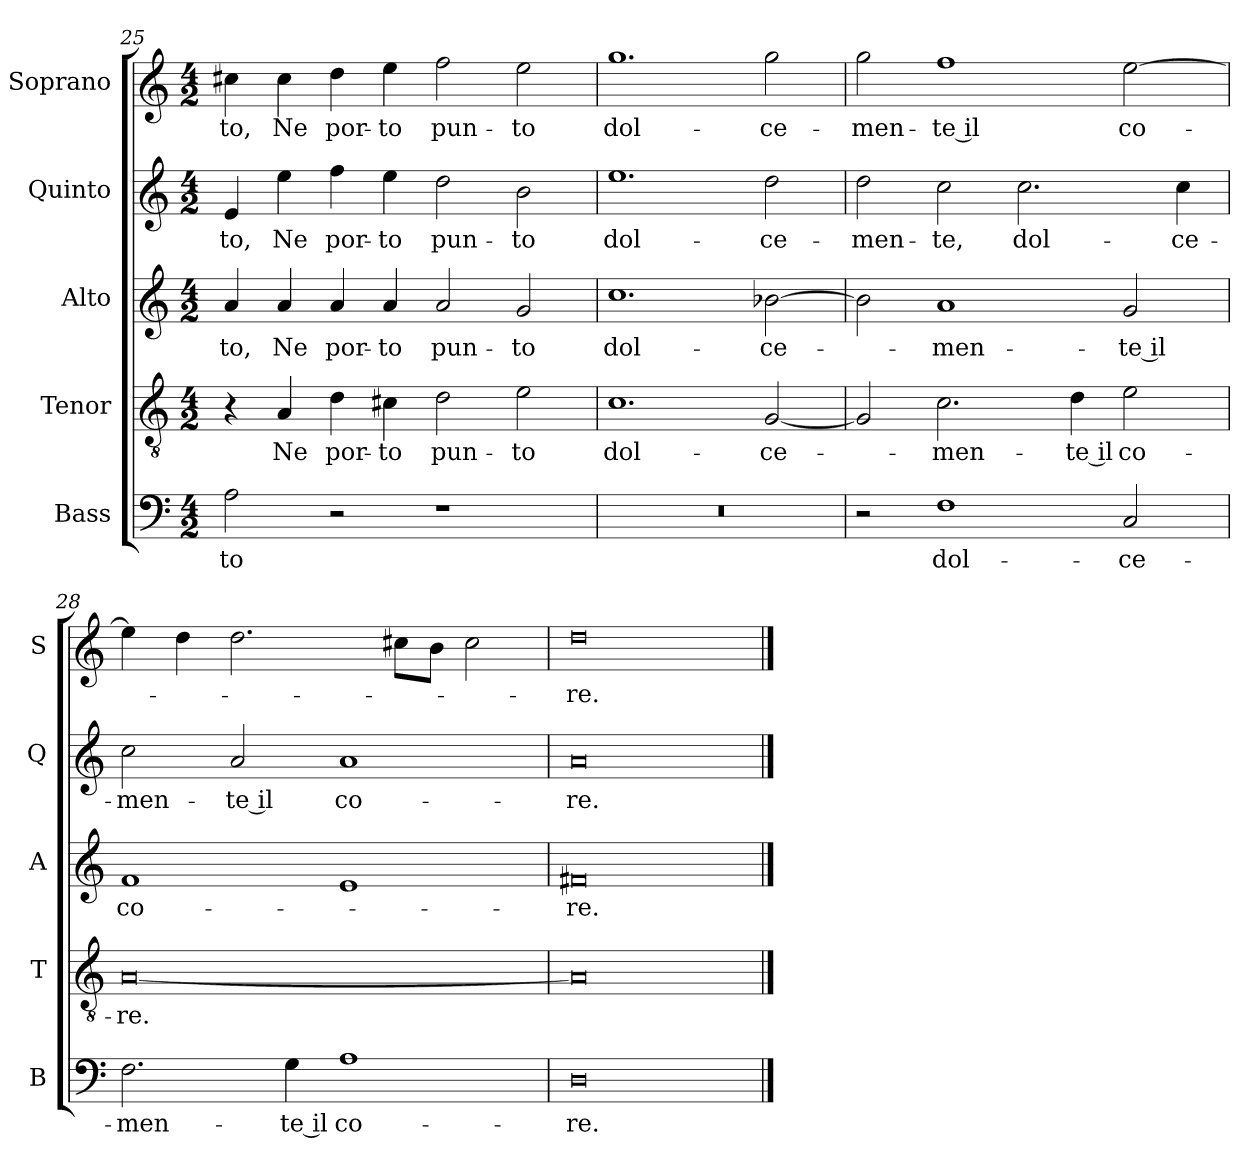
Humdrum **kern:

**kern	**text	**kern	**text	**kern	**text	**kern	**text	**kern	**text
*part5	*part5	*part4	*part4	*part3	*part3	*part2	*part2	*part1	*part1
*staff5	*staff5	*staff4	*staff4	*staff3	*staff3	*staff2	*staff2	*staff1	*staff1
*I"Bass	*	*I"Tenor	*	*I"Alto	*	*I"Quinto	*	*I"Soprano	*
*I'B	*	*I'T	*	*I'A	*	*I'Q	*	*I'S	*
*clefF4	*	*clefGv2	*	*clefG2	*	*clefG2	*	*clefG2	*
*k[]	*	*k[]	*	*k[]	*	*k[]	*	*k[]	*
*C:	*	*C:	*	*C:	*	*C:	*	*C:	*
*M4/2	*	*M4/2	*	*M4/2	*	*M4/2	*	*M4/2	*
=25	=25	=25	=25	=25	=25	=25	=25	=25	=25
!	!LO:LY:b	!	!	!	!LO:LY:b	!	!LO:LY:b	!	!LO:LY:b
2A\	-to	4r	.	4a/	-to,	4e/	-to,	4cc#X\	-to,
!	!	!	!LO:LY:b	!	!LO:LY:b	!	!LO:LY:b	!	!LO:LY:b
.	.	4A/	Ne	4a/	Ne	4ee\	Ne	4cc#\	Ne
!	!	!	!LO:LY:b	!	!LO:LY:b	!	!LO:LY:b	!	!LO:LY:b
2r	.	4d\	por-	4a/	por-	4ff\	por-	4dd\	por-
!	!	!	!LO:LY:b	!	!LO:LY:b	!	!LO:LY:b	!	!LO:LY:b
.	.	4c#X\	-to	4a/	-to	4ee\	-to	4ee\	-to
!	!	!	!LO:LY:b	!	!LO:LY:b	!	!LO:LY:b	!	!LO:LY:b
1r	.	2d\	pun-	2a/	pun-	2dd\	pun-	2ff\	pun-
!	!	!	!LO:LY:b	!	!LO:LY:b	!	!LO:LY:b	!	!LO:LY:b
.	.	2e\	-to	2g/	-to	2b\	-to	2ee\	-to
=26	=26	=26	=26	=26	=26	=26	=26	=26	=26
!	!	!	!LO:LY:b	!	!LO:LY:b	!	!LO:LY:b	!	!LO:LY:b
0r	.	1.c	dol-	1.cc	dol-	1.ee	dol-	1.gg	dol-
!	!	!	!LO:LY:b	!	!LO:LY:b	!	!LO:LY:b	!	!LO:LY:b
.	.	[2G/	-ce-	[2b-X\	-ce-	2dd\	-ce-	2gg\	-ce-
!!LO:PB:g=z
=27	=27	=27	=27	=27	=27	=27	=27	=27	=27
!	!	!	!	!	!	!	!LO:LY:b	!	!LO:LY:b
2r	.	2G/]	.	2b-\]	.	2dd\	-men-	2gg\	-men-
!	!LO:LY:b	!	!LO:LY:b	!	!LO:LY:b	!	!LO:LY:b	!	!LO:LY:b
1F	dol-	2.c\	-men-	1a	-men-	2cc\	-te,	1ff	-te il
!	!	!	!	!	!	!	!LO:LY:b	!	!
.	.	.	.	.	.	2.cc\	dol-	.	.
!	!	!	!LO:LY:b	!	!	!	!	!	!
.	.	4d\	-te il	.	.	.	.	.	.
!	!LO:LY:b	!	!LO:LY:b	!	!LO:LY:b	!	!	!	!LO:LY:b
2C/	-ce-	2e\	co-	2g/	-te il	.	.	[2ee\	co-
!	!	!	!	!	!	!	!LO:LY:b	!	!
.	.	.	.	.	.	4cc\	-ce-	.	.
=28	=28	=28	=28	=28	=28	=28	=28	=28	=28
!	!LO:LY:b	!	!LO:LY:b	!	!LO:LY:b	!	!LO:LY:b	!	!
2.F\	-men-	[0A	-re.	1f	co-	2cc\	-men-	4ee\]	.
.	.	.	.	.	.	.	.	4dd\	.
!	!	!	!	!	!	!	!LO:LY:b	!	!
.	.	.	.	.	.	2a/	-te il	2.dd\	.
!	!LO:LY:b	!	!	!	!	!	!	!	!
4G\	-te il	.	.	.	.	.	.	.	.
!	!LO:LY:b	!	!	!	!	!	!LO:LY:b	!	!
1A	co-	.	.	1e	.	1a	co-	.	.
.	.	.	.	.	.	.	.	8cc#X\L	.
.	.	.	.	.	.	.	.	8b\J	.
.	.	.	.	.	.	.	.	2cc#\	.
=29	=29	=29	=29	=29	=29	=29	=29	=29	=29
!	!LO:LY:b	!	!	!	!LO:LY:b	!	!LO:LY:b	!	!LO:LY:b
0D	-re.	0A]	.	0f#X	-re.	0a	-re.	0dd	-re.
==	==	==	==	==	==	==	==	==	==
*-	*-	*-	*-	*-	*-	*-	*-	*-	*-
